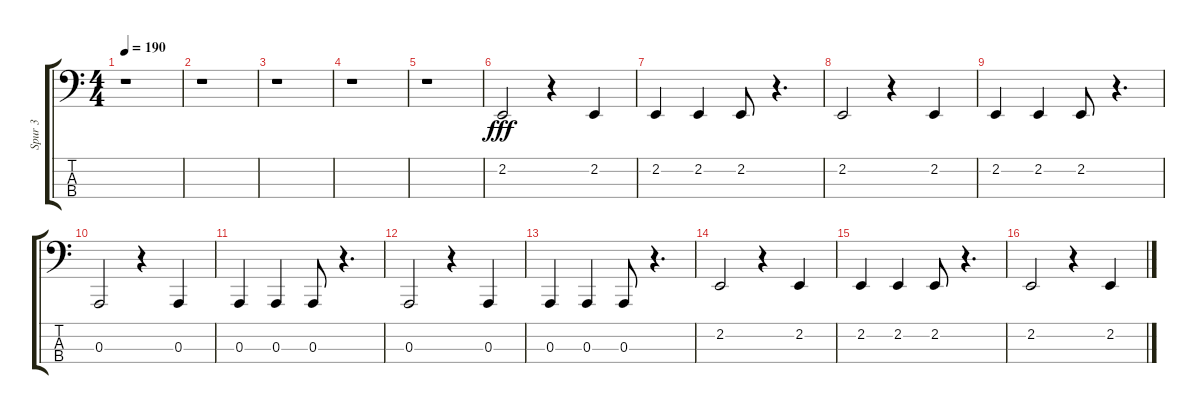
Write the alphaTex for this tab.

\track ("Spur 3" "Spur 3") {instrument percussiveorgan}
\staff {score tabs}
\tuning (G2 D2 A1 E1) {hide}
\ts (4 4)
\tempo 190
\clef f4
\ks c
r.1{dy fff instrument percussiveorgan} |
r.1 |
r.1 |
r.1 |
r.1 |
2.2.2 r.4 2.2.4 |
2.2.4 2.2.4 2.2.8 r.4{d} |
2.2.2 r.4 2.2.4 |
2.2.4 2.2.4 2.2.8 r.4{d} |
0.3.2 r.4 0.3.4 |
0.3.4 0.3.4 0.3.8 r.4{d} |
0.3.2 r.4 0.3.4 |
0.3.4 0.3.4 0.3.8 r.4{d} |
2.2.2 r.4 2.2.4 |
2.2.4 2.2.4 2.2.8 r.4{d} |
2.2.2 r.4 2.2.4
